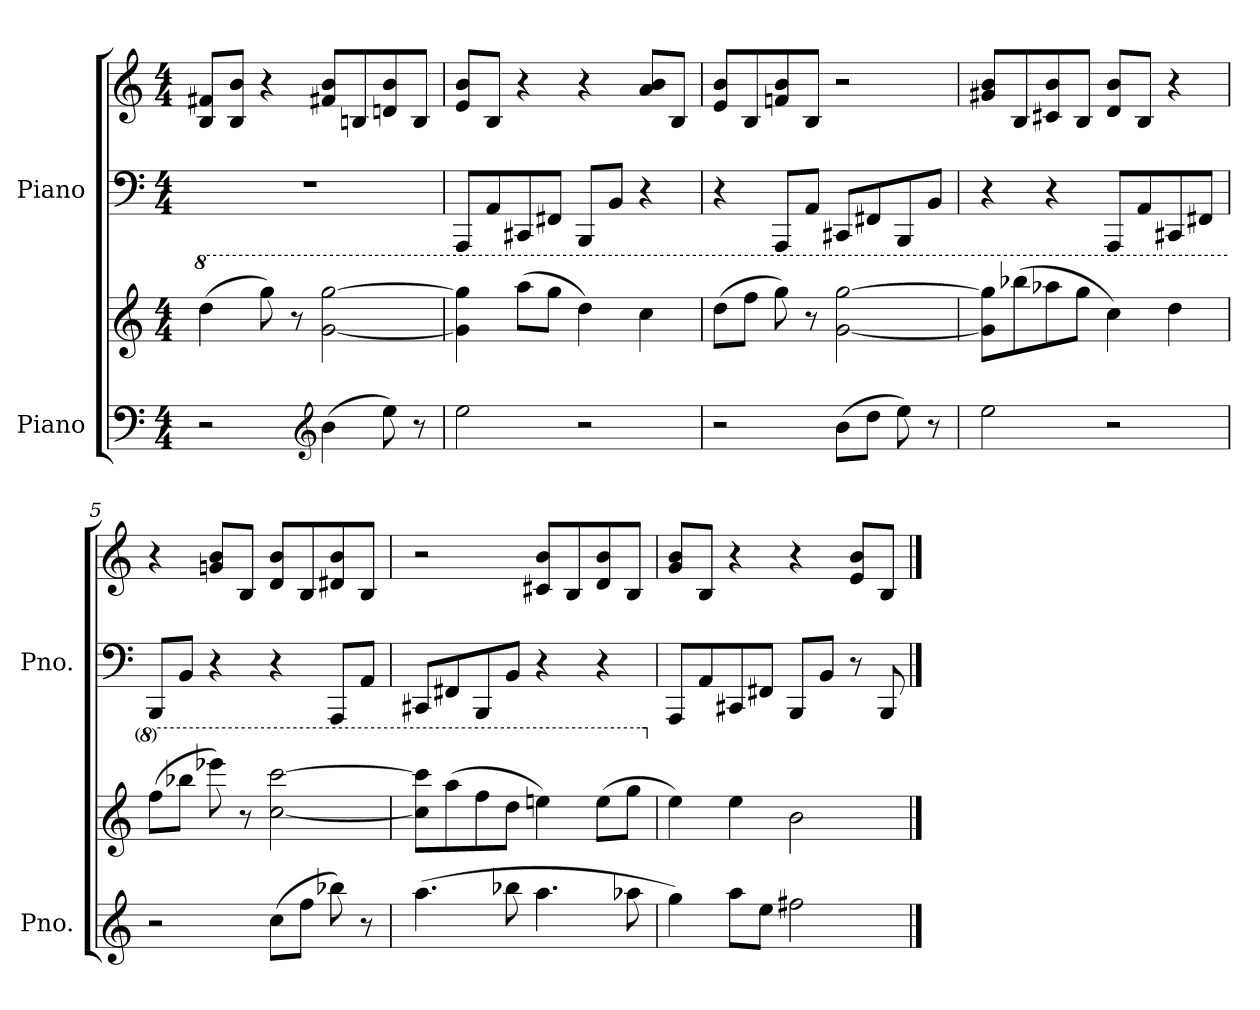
**kern	**kern	**kern	**kern
*part4	*part3	*part2	*part1
*staff4	*staff3	*staff2	*staff1
*I"Piano	*	*I"Piano	*
*I'Pno.	*	*I'Pno.	*
*clefF4	*clefG2	*clefF4	*clefG2
*k[]	*k[]	*k[]	*k[]
*M4/4	*M4/4	*M4/4	*M4/4
*	*8va	*	*
=1	=1	=1	=1
2r	(4ddd	1r	8B 8f#XL
.	.	.	8B 8bJ
.	8ggg)	.	4r
.	8r	.	.
*clefG2	*	*	*
(4b	[2gg [2ggg	.	8f#X 8bL
.	.	.	8Bn
8ee)	.	.	8dn 8b
8r	.	.	8BJ
=2	=2	=2	=2
2ee	4gg] 4ggg]	8AAAL	8e 8bL
.	.	8AA	8BJ
.	(8aaaL	8CC#X	4r
.	8gggJ	8FF#XJ	.
2r	4ddd)	8BBBL	4r
.	.	8BBJ	.
.	4ccc	4r	8a 8bL
.	.	.	8BJ
=3	=3	=3	=3
2r	(8dddL	4r	8e 8bL
.	8fffJ	.	8B
.	8ggg)	8AAAL	8fn 8b
.	8r	8AAJ	8BJ
(8bL	[2gg [2ggg	8CC#XL	2r
8ddJ	.	8FF#X	.
8ee)	.	8BBB	.
8r	.	8BBJ	.
=4	=4	=4	=4
2ee	8gg] 8ggg]L	4r	8g#X 8bL
.	(8bbb-X	.	8B
.	8aaa-X	4r	8c#X 8b
.	8gggJ	.	8BJ
2r	4ccc)	8AAAL	8d 8bL
.	.	8AA	8BJ
.	4ddd	8CC#X	4r
.	.	8FF#XJ	.
=5	=5	=5	=5
2r	(8fffL	8BBBL	4r
.	8bbb-XJ	8BBJ	.
.	8eeee-X)	4r	8gn 8bL
.	8r	.	8BJ
(8ccL	[2ccc [2cccc	4r	8d 8bL
8ffJ	.	.	8B
8bb-X)	.	8AAAL	8d#X 8b
8r	.	8AAJ	8BJ
=6	=6	=6	=6
(4.aa	8ccc] 8cccc]L	8CC#XL	2r
.	(8aaa	8FF#X	.
.	8fff	8BBB	.
8bb-X	8dddJ	8BBJ	.
4.aa	4eeen)	4r	8c#X 8bL
.	.	.	8B
.	(8eeeL	4r	8d 8b
8aa-X	8gggJ	.	8BJ
=7	=7	=7	=7
*	*X8va	*	*
4gg)	4ee)	8AAAL	8g 8bL
.	.	8AA	8BJ
8aaL	4ee	8CC#X	4r
8eeJ	.	8FF#XJ	.
2ff#X	2b	8BBBL	4r
.	.	8BBJ	.
.	.	8r	8e 8bL
.	.	8BBB	8BJ
==	==	==	==
*-	*-	*-	*-
